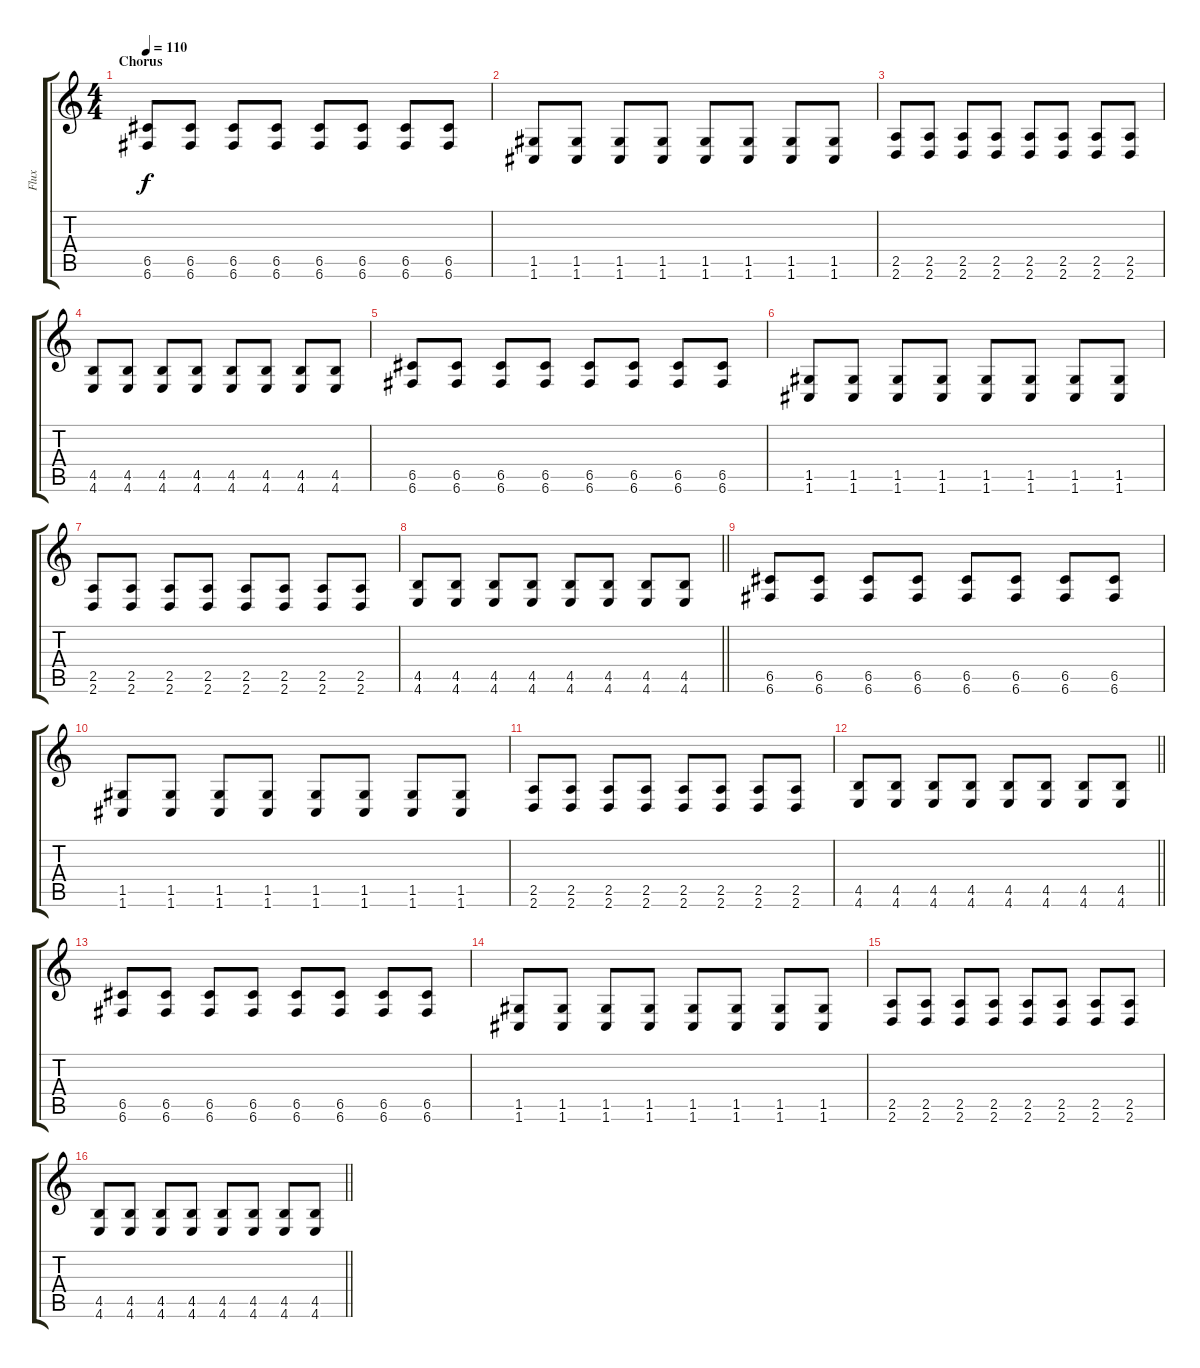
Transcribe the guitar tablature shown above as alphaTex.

\track ("Flux" "Flux") {instrument distortionguitar}
\staff {score tabs}
\tuning (D4 A3 F3 C3 G2 C2) {hide}
\ts (4 4)
\section ("" "Chorus")
\tempo 110
\clef g2
\ks c
(6.5 6.6).8{dy f} (6.5 6.6).8 (6.5 6.6).8 (6.5 6.6).8 (6.5 6.6).8 (6.5 6.6).8 (6.5 6.6).8 (6.5 6.6).8 |
(1.5 1.6).8 (1.5 1.6).8 (1.5 1.6).8 (1.5 1.6).8 (1.5 1.6).8 (1.5 1.6).8 (1.5 1.6).8 (1.5 1.6).8 |
(2.5 2.6).8 (2.5 2.6).8 (2.5 2.6).8 (2.5 2.6).8 (2.5 2.6).8 (2.5 2.6).8 (2.5 2.6).8 (2.5 2.6).8 |
(4.5 4.6).8 (4.5 4.6).8 (4.5 4.6).8 (4.5 4.6).8 (4.5 4.6).8 (4.5 4.6).8 (4.5 4.6).8 (4.5 4.6).8 |
(6.5 6.6).8 (6.5 6.6).8 (6.5 6.6).8 (6.5 6.6).8 (6.5 6.6).8 (6.5 6.6).8 (6.5 6.6).8 (6.5 6.6).8 |
(1.5 1.6).8 (1.5 1.6).8 (1.5 1.6).8 (1.5 1.6).8 (1.5 1.6).8 (1.5 1.6).8 (1.5 1.6).8 (1.5 1.6).8 |
(2.5 2.6).8 (2.5 2.6).8 (2.5 2.6).8 (2.5 2.6).8 (2.5 2.6).8 (2.5 2.6).8 (2.5 2.6).8 (2.5 2.6).8 |
\barLineRight lightlight
(4.5 4.6).8 (4.5 4.6).8 (4.5 4.6).8 (4.5 4.6).8 (4.5 4.6).8 (4.5 4.6).8 (4.5 4.6).8 (4.5 4.6).8 |
(6.5 6.6).8 (6.5 6.6).8 (6.5 6.6).8 (6.5 6.6).8 (6.5 6.6).8 (6.5 6.6).8 (6.5 6.6).8 (6.5 6.6).8 |
(1.5 1.6).8 (1.5 1.6).8 (1.5 1.6).8 (1.5 1.6).8 (1.5 1.6).8 (1.5 1.6).8 (1.5 1.6).8 (1.5 1.6).8 |
(2.5 2.6).8 (2.5 2.6).8 (2.5 2.6).8 (2.5 2.6).8 (2.5 2.6).8 (2.5 2.6).8 (2.5 2.6).8 (2.5 2.6).8 |
\barLineRight lightlight
(4.5 4.6).8 (4.5 4.6).8 (4.5 4.6).8 (4.5 4.6).8 (4.5 4.6).8 (4.5 4.6).8 (4.5 4.6).8 (4.5 4.6).8 |
(6.5 6.6).8 (6.5 6.6).8 (6.5 6.6).8 (6.5 6.6).8 (6.5 6.6).8 (6.5 6.6).8 (6.5 6.6).8 (6.5 6.6).8 |
(1.5 1.6).8 (1.5 1.6).8 (1.5 1.6).8 (1.5 1.6).8 (1.5 1.6).8 (1.5 1.6).8 (1.5 1.6).8 (1.5 1.6).8 |
(2.5 2.6).8 (2.5 2.6).8 (2.5 2.6).8 (2.5 2.6).8 (2.5 2.6).8 (2.5 2.6).8 (2.5 2.6).8 (2.5 2.6).8 |
\barLineRight lightlight
(4.5 4.6).8 (4.5 4.6).8 (4.5 4.6).8 (4.5 4.6).8 (4.5 4.6).8 (4.5 4.6).8 (4.5 4.6).8 (4.5 4.6).8
